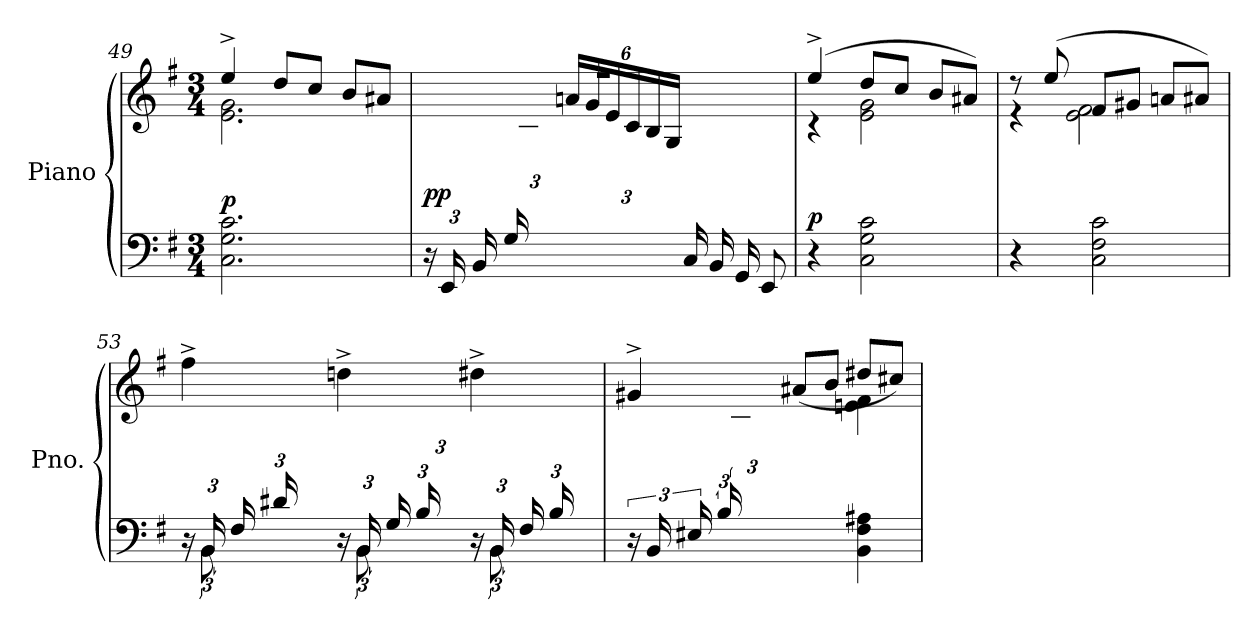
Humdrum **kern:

**kern	**kern	**dynam
*part1	*part1	*part1
*staff2	*staff1	*staff1/2
*I"Piano	*	*
*I'Pno.	*	*
!!LO:LB:g=z
*clefF4	*clefG2	*
*k[f#]	*k[f#]	*
*M3/4	*M3/4	*
=49	=49	=49
*	*^	*
!	!	!	!LO:DY:a=2
2.C\ 2.G\ 2.c\	4ee^/	2.e\ 2.g\	p
.	8dd/L	.	.
.	8cc/J	.	.
.	8b/L	.	.
.	8a#X/J	.	.
=50	=50	=50	=50
*Xbrackettup	*	*	*
!	!	!	!LO:DY:a=2
24r	2.r	6ryy	pp
24EE/LL	.	.	.
24BB/	.	.	.
24G/	.	.	.
3ryy	.	24B\	.
.	.	24e\JJ	.
*	*	*Xbrackettup	*
.	.	24an/LL	.
.	.	24g/	.
.	.	24e/	.
.	.	24c/	.
.	.	24B/	.
.	.	24G/JJ	.
24C/LL	.	4ryy	.
24BB/	.	.	.
24GG/J	.	.	.
8EE/J	.	.	.
=51	=51	=51	=51
!	!	!	!LO:DY:a=2
4r	(4ee^/	4r	p
2C\ 2G\ 2c\	8dd/L	2e\ 2g\	.
.	8cc/J	.	.
.	8b/L	.	.
.	8a#X/J)	.	.
=52	=52	=52	=52
4r	8r	4r	.
.	(8ee/	.	.
2C\ 2F#\ 2c\	8f#/L	2e\ 2f#\	.
.	8g#X/J	.	.
.	8an/L	.	.
.	8a#X/J)	.	.
!!LO:LB:g=z	!!
=53	=53	=53	=53
*^	*	*	*
*	*brackettup	*	*	*
24r	24ryy	4ff#^\	6ryy	.
(24BB/LL	12BB\	.	.	.
24F#/	.	.	.	.
*Xbrackettup	*	*	*	*
24d#X/	8ryy	.	.	.
12ryy	.	.	24f#\	.
.	.	.	24b\JJ)	.
*	*brackettup	*	*	*
24r	24ryy	4ddn^\	6ryy	.
(24BB/LL	12BB\	.	.	.
24G/	.	.	.	.
*Xbrackettup	*	*	*	*
24B/	8ryy	.	.	.
12ryy	.	.	24dn\	.
.	.	.	24g\JJ)	.
*	*brackettup	*	*	*
24r	24ryy	4dd#X^\	6ryy	.
(24BB/LL	12BB\	.	.	.
24F#/	.	.	.	.
*Xbrackettup	*	*	*	*
24B/	8ryy	.	.	.
12ryy	.	.	24d#X\	.
.	.	.	24f#\JJ)	.
*v	*v	*	*	*
=54	=54	=54	=54
*	*	*^	*
24r	4g#X^/	2ryy	6ryy	.
(24BB/LL	.	.	.	.
24E#X/	.	.	.	.
24B/	.	.	.	.
12ryy	.	.	24c#X\	.
.	.	.	24e#X\JJ)	.
4ryy	(8a#X/L	.	2ryy	.
.	8b/J	.	.	.
4BB\ 4F#\ 4A#X\	8dd#X/L	4en\ 4f#\	.	.
.	8cc#X/J)	.	.	.
*	*v	*v	*v	*
=	=	=
*-	*-	*-
